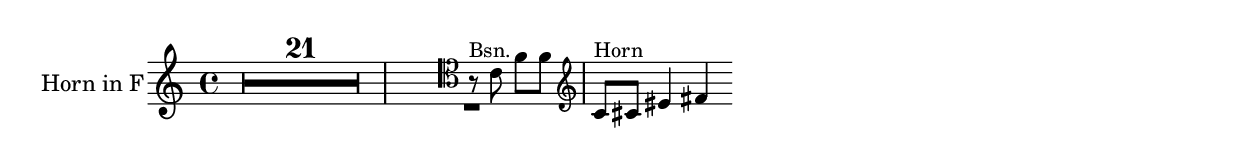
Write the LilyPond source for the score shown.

\version "1.7.18"
% TODO: check to see if this example can be simplified using \small
% or \tiny.
\header {

    texidoc = "@cindex Cue Notes
Cue notes should be set in smaller type.  Cue clefs are
usually not restored explicitly.
"  }


\score {
  \notes
   {
       \property Staff.instrument = #"Horn in F"
       \property Score.skipBars = ##t
       R1*21
    <
	{
	    \property Staff.MultiMeasureRest \override #'staff-position = #-6
	    R1
	    \property Voice.MultiMeasureRest \revert #'staff-position
	}
     \context Voice = cue { s2
       \clef tenor

	%% this should probably be put into an identifier.
       \property Staff.fontSize = #-1
	\property Voice.Stem \override #'length = #5.5
	\property Voice.Beam \override #'thickness = #0.384
	\property Voice.Beam \override #'space-function =
	   #(lambda (beam mult) (* 0.8 (Beam::space_function beam mult)))

	r8^"Bsn." c'8  f'8-[ f'8]
% FIXME: check to see if clef should be cancelled from the cue.  IIRC
% it should be, but I could be wrong.
%       \property Staff.fontSize\unset
%       \property Staff . Clef = \turnOff
       \clef treble
     } >
   c'8^"Horn" cis'
   \property Staff.Clef \unset
   eis'4 fis'4
 }
 \paper { raggedright = ##t}
}%% new-chords-done %%
